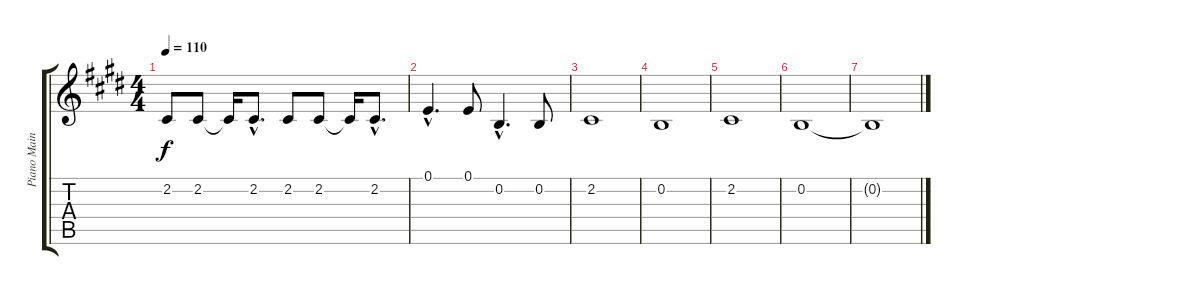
\track ("Piano Main Gauche" "Piano Main") {instrument acousticgrandpiano}
\staff {score tabs}
\tuning (E4 B3 G3 D3 A2 E2) {hide}
\ts (4 4)
\tempo 110
\clef g2
\ks e
2.2.8{dy f} 2.2.8 2.2{t}.16 2.2{hac}.8{d} 2.2.8 2.2.8 2.2{t}.16 2.2{hac}.8{d} |
0.1{hac}.4{d} 0.1.8 0.2{hac}.4{d} 0.2.8 |
2.2.1 |
0.2.1 |
2.2.1 |
0.2.1 |
0.2{t}.1
